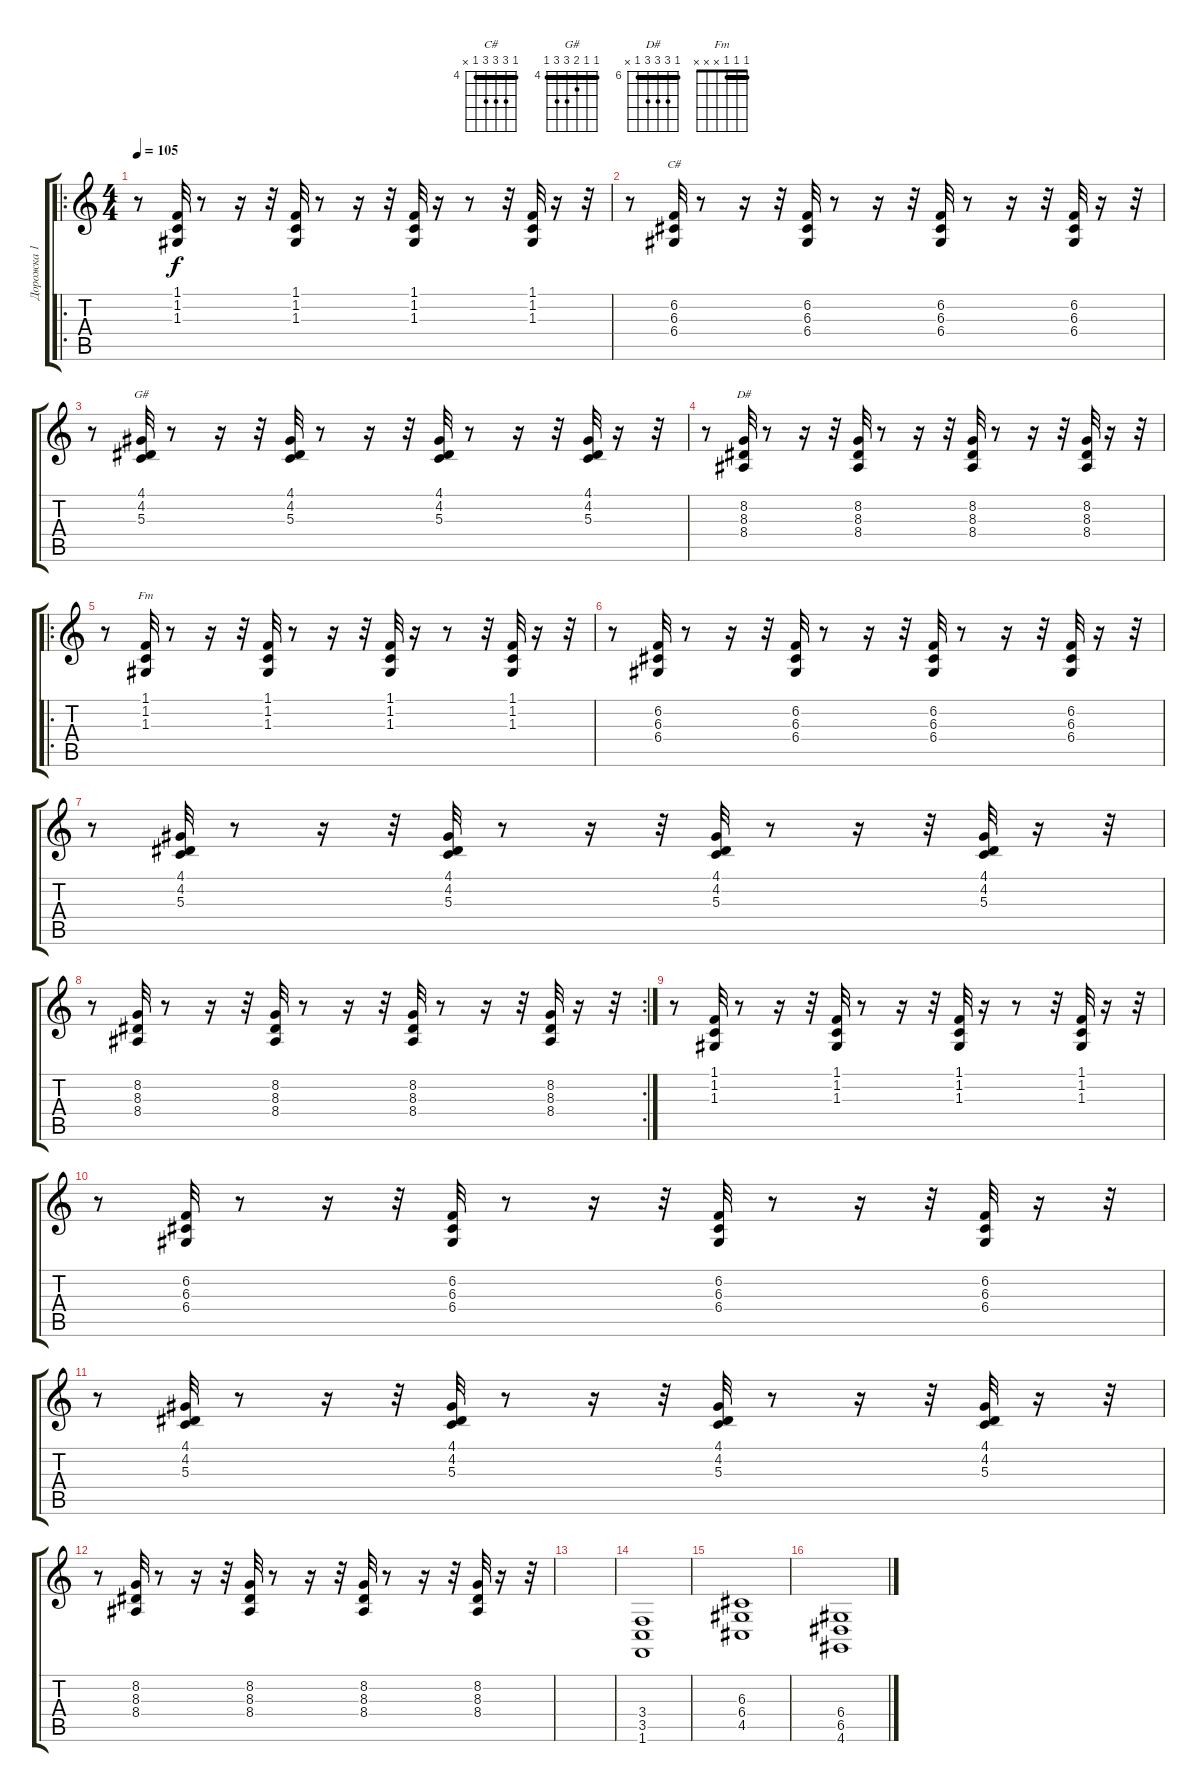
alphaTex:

\track ("Дорожка 1" "Дорожка 1") {instrument acousticgrandpiano}
\staff {score tabs}
\tuning (E4 B3 G3 D3 A2 E2) {hide}
\chord ("C#" 4 6 6 6 4 x) {firstfret 4 barre 4}
\chord ("G#" 4 4 5 6 6 4) {firstfret 4 barre 4}
\chord ("D#" 6 8 8 8 6 x) {firstfret 6 barre 6}
\chord ("Fm" 1 1 1 x x x) {barre 1}
\ro
\ts (4 4)
\tempo 105
\clef g2
\ks c
r.8{dy f instrument acousticgrandpiano} (1.1 1.2 1.3).32 r.8 r.16 r.32 (1.1 1.2 1.3).32 r.8 r.16 r.32 (1.1 1.2 1.3).32 r.16 r.8 r.32 (1.1 1.2 1.3).32 r.16 r.32 |
r.8 (6.2 6.3 6.4).32{ch "C#"} r.8 r.16 r.32 (6.2 6.3 6.4).32 r.8 r.16 r.32 (6.2 6.3 6.4).32 r.8 r.16 r.32 (6.2 6.3 6.4).32 r.16 r.32 |
r.8 (4.1 4.2 5.3).32{ch "G#"} r.8 r.16 r.32 (4.1 4.2 5.3).32 r.8 r.16 r.32 (4.1 4.2 5.3).32 r.8 r.16 r.32 (4.1 4.2 5.3).32 r.16 r.32 |
r.8 (8.2 8.3 8.4).32{ch "D#"} r.8 r.16 r.32 (8.2 8.3 8.4).32 r.8 r.16 r.32 (8.2 8.3 8.4).32 r.8 r.16 r.32 (8.2 8.3 8.4).32 r.16 r.32 |
\ro
r.8 (1.1 1.2 1.3).32{ch "Fm"} r.8 r.16 r.32 (1.1 1.2 1.3).32 r.8 r.16 r.32 (1.1 1.2 1.3).32 r.16 r.8 r.32 (1.1 1.2 1.3).32 r.16 r.32 |
r.8 (6.2 6.3 6.4).32 r.8 r.16 r.32 (6.2 6.3 6.4).32 r.8 r.16 r.32 (6.2 6.3 6.4).32 r.8 r.16 r.32 (6.2 6.3 6.4).32 r.16 r.32 |
r.8 (4.1 4.2 5.3).32 r.8 r.16 r.32 (4.1 4.2 5.3).32 r.8 r.16 r.32 (4.1 4.2 5.3).32 r.8 r.16 r.32 (4.1 4.2 5.3).32 r.16 r.32 |
\rc 2
r.8 (8.2 8.3 8.4).32 r.8 r.16 r.32 (8.2 8.3 8.4).32 r.8 r.16 r.32 (8.2 8.3 8.4).32 r.8 r.16 r.32 (8.2 8.3 8.4).32 r.16 r.32 |
r.8 (1.1 1.2 1.3).32 r.8 r.16 r.32 (1.1 1.2 1.3).32 r.8 r.16 r.32 (1.1 1.2 1.3).32 r.16 r.8 r.32 (1.1 1.2 1.3).32 r.16 r.32 |
r.8 (6.2 6.3 6.4).32 r.8 r.16 r.32 (6.2 6.3 6.4).32 r.8 r.16 r.32 (6.2 6.3 6.4).32 r.8 r.16 r.32 (6.2 6.3 6.4).32 r.16 r.32 |
r.8 (4.1 4.2 5.3).32 r.8 r.16 r.32 (4.1 4.2 5.3).32 r.8 r.16 r.32 (4.1 4.2 5.3).32 r.8 r.16 r.32 (4.1 4.2 5.3).32 r.16 r.32 |
r.8 (8.2 8.3 8.4).32 r.8 r.16 r.32 (8.2 8.3 8.4).32 r.8 r.16 r.32 (8.2 8.3 8.4).32 r.8 r.16 r.32 (8.2 8.3 8.4).32 r.16 r.32 |
|
(3.4 3.5 1.6).1{instrument overdrivenguitar} |
(6.3 6.4 4.5).1 |
(6.4 6.5 4.6).1
